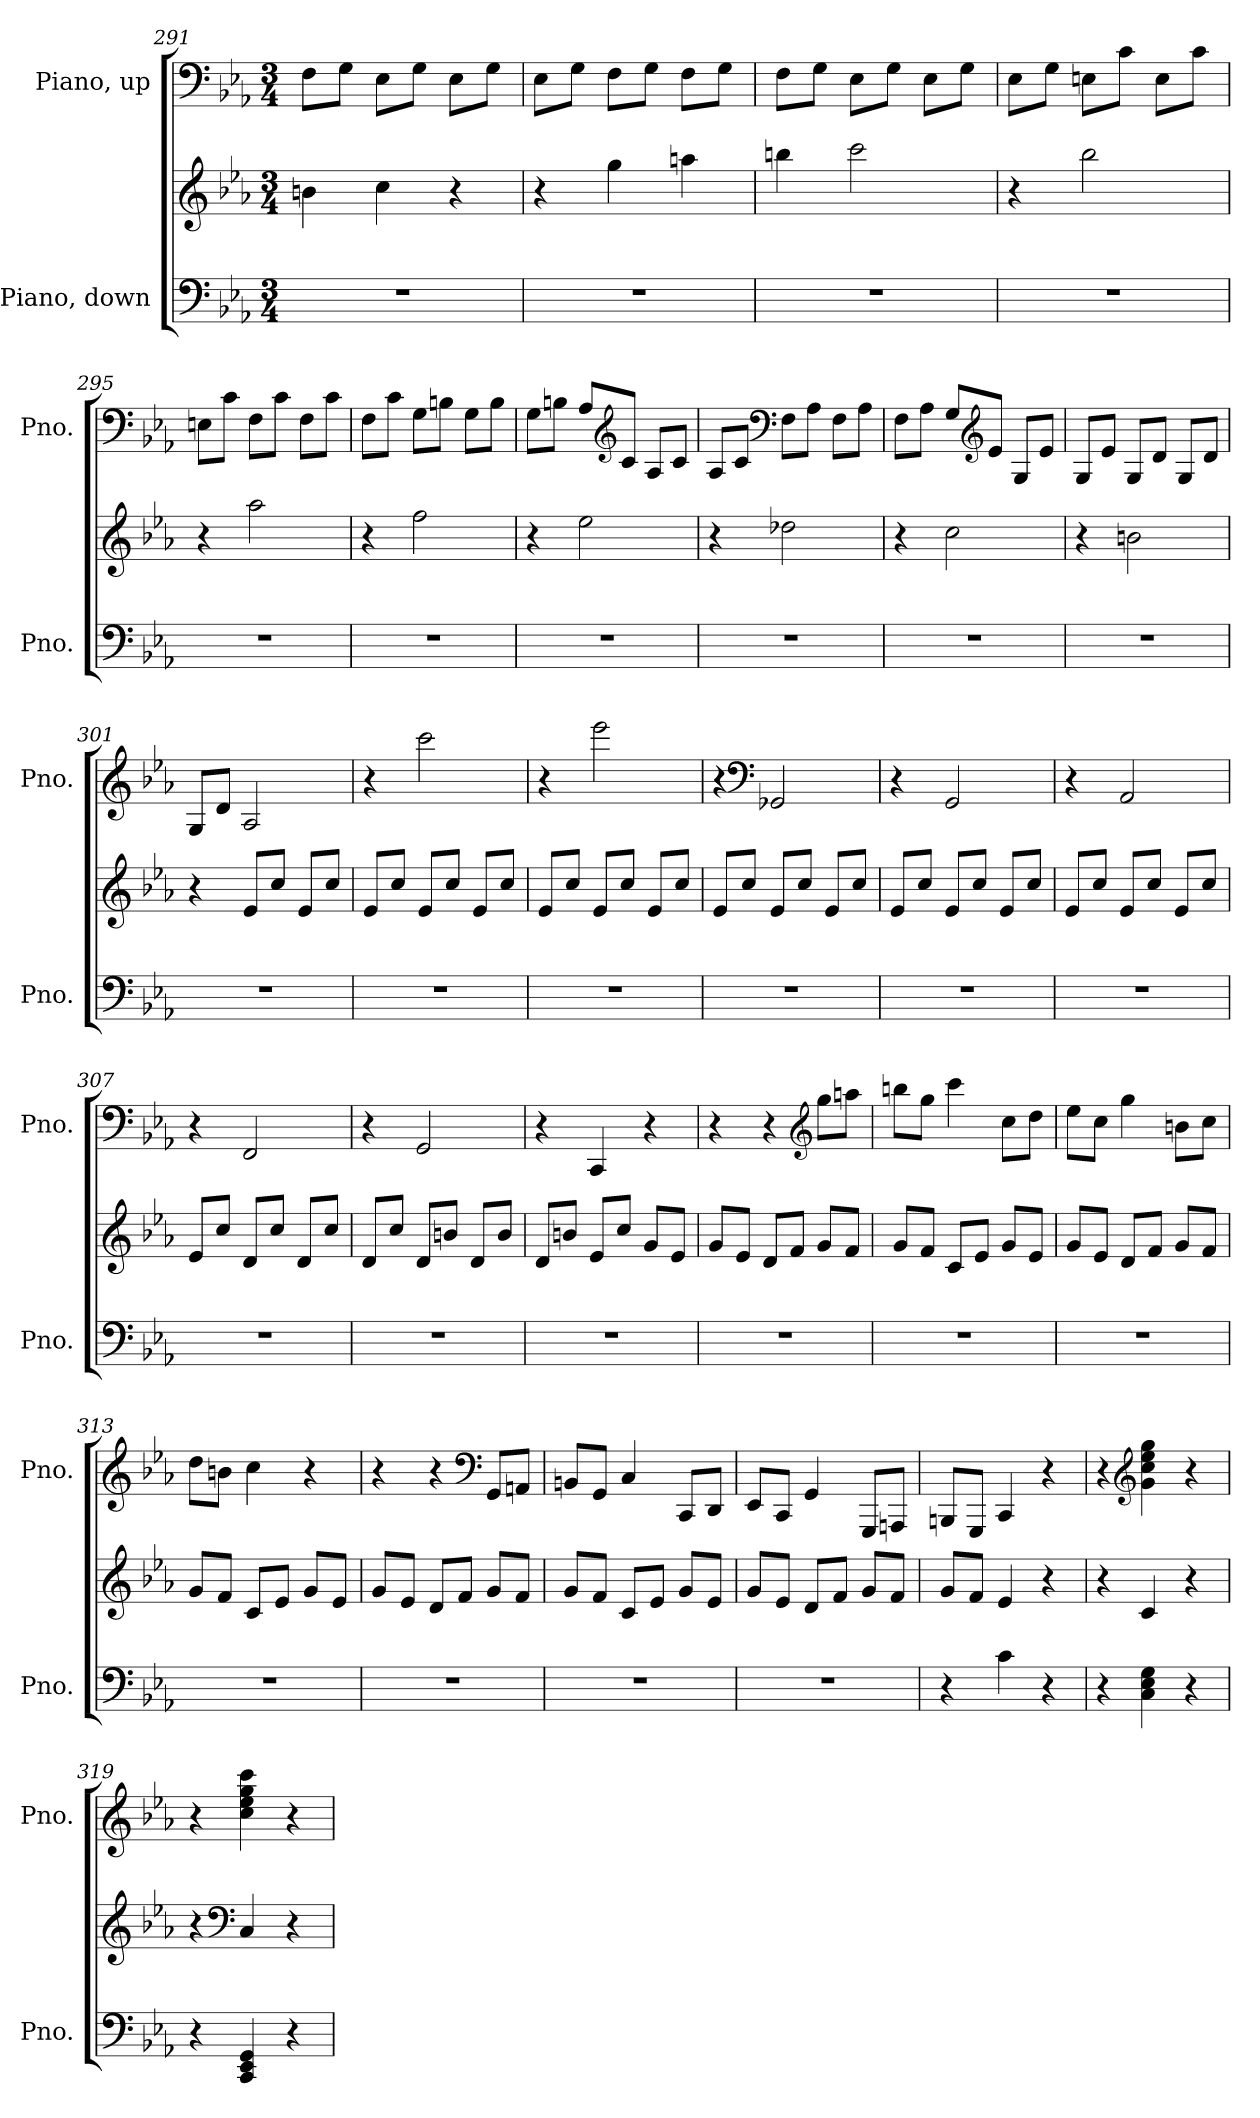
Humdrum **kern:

**kern	**kern	**kern
*part2	*part2	*part1
*staff3	*staff2	*staff1
*I"Piano, down	*	*I"Piano, up
*I'Pno.	*	*I'Pno.
*clefF4	*clefG2	*clefF4
*k[b-e-a-]	*k[b-e-a-]	*k[b-e-a-]
*M3/4	*M3/4	*M3/4
=291	=291	=291
2.r	4bn\	8F\L
.	.	8G\J
.	4cc\	8E-\L
.	.	8G\J
.	4r	8E-\L
.	.	8G\J
=292	=292	=292
2.r	4r	8E-\L
.	.	8G\J
.	4gg\	8F\L
.	.	8G\J
.	4aan\	8F\L
.	.	8G\J
!!LO:LB:g=z
=293	=293	=293
2.r	4bbn\	8F\L
.	.	8G\J
.	2ccc\	8E-\L
.	.	8G\J
.	.	8E-\L
.	.	8G\J
=294	=294	=294
2.r	4r	8E-\L
.	.	8G\J
.	2bb-\	8En\L
.	.	8c\J
.	.	8E\L
.	.	8c\J
=295	=295	=295
2.r	4r	8En\L
.	.	8c\J
.	2aa-\	8F\L
.	.	8c\J
.	.	8F\L
.	.	8c\J
=296	=296	=296
2.r	4r	8F\L
.	.	8c\J
.	2ff\	8G\L
.	.	8Bn\J
.	.	8G\L
.	.	8B\J
=297	=297	=297
2.r	4r	8G\L
.	.	8Bn\J
.	2ee-\	8A-/L
*	*	*clefG2
.	.	8c/J
.	.	8A-/L
.	.	8c/J
!!LO:LB:g=z
=298	=298	=298
2.r	4r	8A-/L
.	.	8c/J
*	*	*clefF4
.	2dd-X\	8F\L
.	.	8A-\J
.	.	8F\L
.	.	8A-\J
=299	=299	=299
2.r	4r	8F\L
.	.	8A-\J
.	2cc\	8G/L
*	*	*clefG2
.	.	8e-/J
.	.	8G/L
.	.	8e-/J
=300	=300	=300
2.r	4r	8G/L
.	.	8e-/J
.	2bn\	8G/L
.	.	8d/J
.	.	8G/L
.	.	8d/J
=301	=301	=301
2.r	4r	8G/L
.	.	8d/J
.	8e-/L	2A-/
.	8cc/J	.
.	8e-/L	.
.	8cc/J	.
=302	=302	=302
2.r	8e-/L	4r
.	8cc/J	.
.	8e-/L	2ccc\
.	8cc/J	.
.	8e-/L	.
.	8cc/J	.
!!LO:PB:g=z
=303	=303	=303
2.r	8e-/L	4r
.	8cc/J	.
.	8e-/L	2eee-\
.	8cc/J	.
.	8e-/L	.
.	8cc/J	.
=304	=304	=304
2.r	8e-/L	4r
.	8cc/J	.
*	*	*clefF4
.	8e-/L	2GG-X/
.	8cc/J	.
.	8e-/L	.
.	8cc/J	.
=305	=305	=305
2.r	8e-/L	4r
.	8cc/J	.
.	8e-/L	2GG/
.	8cc/J	.
.	8e-/L	.
.	8cc/J	.
=306	=306	=306
2.r	8e-/L	4r
.	8cc/J	.
.	8e-/L	2AA-/
.	8cc/J	.
.	8e-/L	.
.	8cc/J	.
=307	=307	=307
2.r	8e-/L	4r
.	8cc/J	.
.	8d/L	2FF/
.	8cc/J	.
.	8d/L	.
.	8cc/J	.
!!LO:LB:g=z
=308	=308	=308
2.r	8d/L	4r
.	8cc/J	.
.	8d/L	2GG/
.	8bn/J	.
.	8d/L	.
.	8b/J	.
=309	=309	=309
2.r	8d/L	4r
.	8bn/J	.
.	8e-/L	4CC/
.	8cc/J	.
.	8g/L	4r
.	8e-/J	.
=310	=310	=310
2.r	8g/L	4r
.	8e-/J	.
.	8d/L	4r
.	8f/J	.
*	*	*clefG2
.	8g/L	8gg\L
.	8f/J	8aan\J
=311	=311	=311
2.r	8g/L	8bbn\L
.	8f/J	8gg\J
.	8c/L	4ccc\
.	8e-/J	.
.	8g/L	8cc\L
.	8e-/J	8dd\J
=312	=312	=312
2.r	8g/L	8ee-\L
.	8e-/J	8cc\J
.	8d/L	4gg\
.	8f/J	.
.	8g/L	8bn\L
.	8f/J	8cc\J
!!LO:LB:g=z
=313	=313	=313
2.r	8g/L	8dd\L
.	8f/J	8bn\J
.	8c/L	4cc\
.	8e-/J	.
.	8g/L	4r
.	8e-/J	.
=314	=314	=314
2.r	8g/L	4r
.	8e-/J	.
.	8d/L	4r
.	8f/J	.
*	*	*clefF4
.	8g/L	8GG/L
.	8f/J	8AAn/J
=315	=315	=315
2.r	8g/L	8BBn/L
.	8f/J	8GG/J
.	8c/L	4C/
.	8e-/J	.
.	8g/L	8CC/L
.	8e-/J	8DD/J
=316	=316	=316
2.r	8g/L	8EE-/L
.	8e-/J	8CC/J
.	8d/L	4GG/
.	8f/J	.
.	8g/L	8GGG/L
.	8f/J	8AAAn/J
=317	=317	=317
4r	8g/L	8BBBn/L
.	8f/J	8GGG/J
4c\	4e-/	4CC/
4r	4r	4r
=318	=318	=318
4r	4r	4r
*	*	*clefG2
4C\ 4E-\ 4G\	4c/	4g\ 4cc\ 4ee-\ 4gg\
4r	4r	4r
!!LO:LB:g=z
=319	=319	=319
4r	4r	4r
*	*clefF4	*
4CC/ 4EE-/ 4GG/	4C/	4cc\ 4ee-\ 4gg\ 4ccc\
4r	4r	4r
=	=	=
*-	*-	*-
